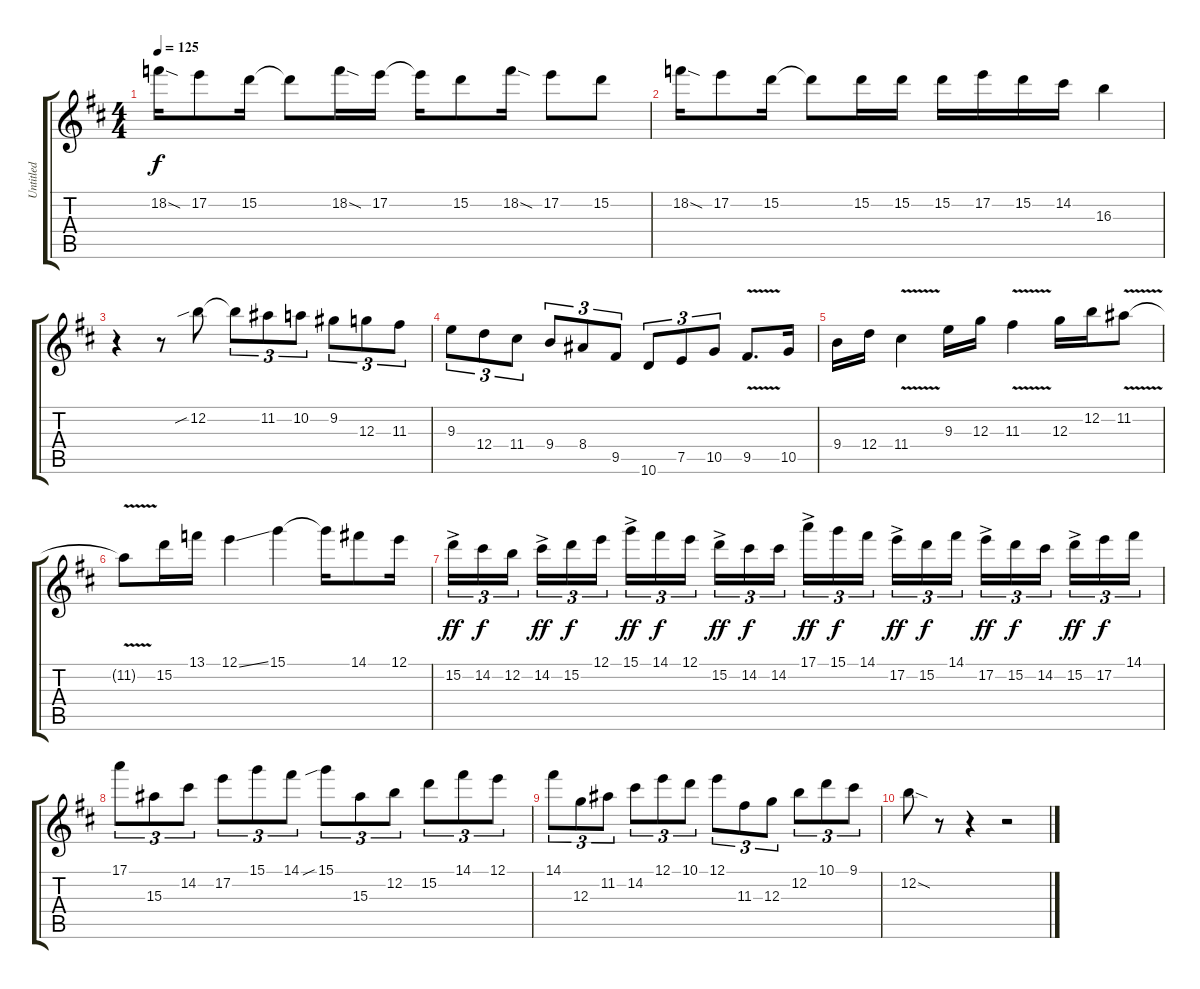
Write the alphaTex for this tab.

\track ("Untitled" "Untitled") {instrument overdrivenguitar}
\staff {score tabs}
\tuning (E4 B3 G3 D3 A2 E2) {hide}
\ts (4 4)
\tempo 125
\clef g2
\ks d
18.2{sod}.16{dy f} 17.2.8 15.2.16 15.2{t}.8 18.2{sod}.16 17.2.16 17.2{t}.16 15.2.8 18.2{sod}.16 17.2.8 15.2.8 |
18.2{sod}.16 17.2.8 15.2.16 15.2{t}.8 15.2.16 15.2.16 15.2.16 17.2.16 15.2.16 14.2.16 16.3.4 |
r.4 r.8 12.2{sib}.8 12.2{t}.8{tu (3 2)} 11.2.8{tu (3 2)} 10.2.8{tu (3 2)} 9.2.8{tu (3 2)} 12.3.8{tu (3 2)} 11.3.8{tu (3 2)} |
9.3.8{tu (3 2)} 12.4.8{tu (3 2)} 11.4.8{tu (3 2)} 9.4.8{tu (3 2)} 8.4.8{tu (3 2)} 9.5.8{tu (3 2)} 10.6.8{tu (3 2)} 7.5.8{tu (3 2)} 10.5.8{tu (3 2)} 9.5{v}.8{d} 10.5.16 |
9.4.16 12.4.16 11.4{v}.4 9.3.16 12.3.16 11.3{v}.4 12.3.16 12.2.16 11.2{v}.8 |
11.2{v t}.8 15.2.16 13.1.16 12.1{ss}.4 15.1.4 15.1{t}.16 14.1.8 12.1.16 |
15.2{ac}.16{tu (3 2) dy ff} 14.2.16{tu (3 2) dy f} 12.2.16{tu (3 2) beam splitsecondary} 14.2{ac}.16{tu (3 2) dy ff} 15.2.16{tu (3 2) dy f} 12.1.16{tu (3 2)} 15.1{ac}.16{tu (3 2) dy ff} 14.1.16{tu (3 2) dy f} 12.1.16{tu (3 2) beam splitsecondary} 15.2{ac}.16{tu (3 2) dy ff} 14.2.16{tu (3 2) dy f} 14.2.16{tu (3 2)} 17.1{ac}.16{tu (3 2) dy ff} 15.1.16{tu (3 2) dy f} 14.1.16{tu (3 2) beam splitsecondary} 17.2{ac}.16{tu (3 2) dy ff} 15.2.16{tu (3 2) dy f} 14.1.16{tu (3 2)} 17.2{ac}.16{tu (3 2) dy ff} 15.2.16{tu (3 2) dy f} 14.2.16{tu (3 2) beam splitsecondary} 15.2{ac}.16{tu (3 2) dy ff} 17.2.16{tu (3 2) dy f} 14.1.16{tu (3 2)} |
17.1.8{tu (3 2)} 15.3.8{tu (3 2)} 14.2.8{tu (3 2)} 17.2.8{tu (3 2)} 15.1.8{tu (3 2)} 14.1.8{tu (3 2)} 15.1{sib}.8{tu (3 2)} 15.3.8{tu (3 2)} 12.2.8{tu (3 2)} 15.2.8{tu (3 2)} 14.1.8{tu (3 2)} 12.1.8{tu (3 2)} |
14.1.8{tu (3 2)} 12.3.8{tu (3 2)} 11.2.8{tu (3 2)} 14.2.8{tu (3 2)} 12.1.8{tu (3 2)} 10.1.8{tu (3 2)} 12.1.8{tu (3 2)} 11.3.8{tu (3 2)} 12.3.8{tu (3 2)} 12.2.8{tu (3 2)} 10.1.8{tu (3 2)} 9.1.8{tu (3 2)} |
12.2{sod}.8 r.8 r.4 r.2
